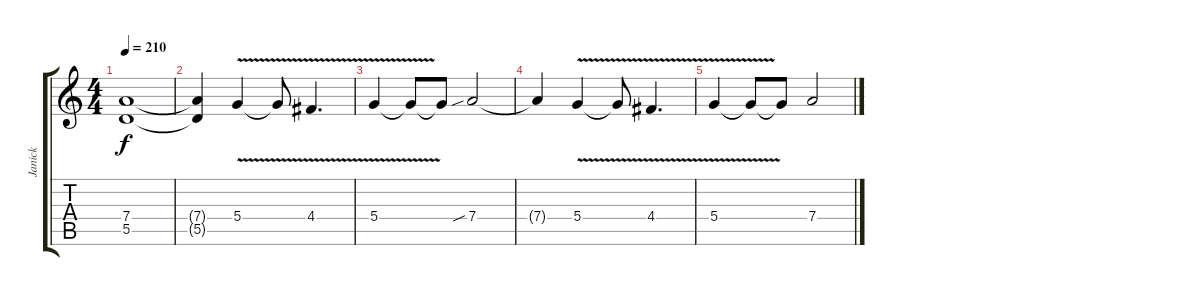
\track ("Janick" "Janick") {instrument distortionguitar}
\staff {score tabs}
\tuning (E4 B3 G3 D3 A2 E2) {hide}
\ts (4 4)
\tempo 210
\clef g2
\ks c
(7.4{t} 5.5{t}).1{dy f} |
(7.4{t} 5.5{t}).4 5.4{v}.4 5.4{t}.8 4.4{v}.4{d} |
5.4{v}.4 5.4{t}.8 5.4{t}.8 7.4{sib}.2 |
7.4{t}.4 5.4{v}.4 5.4{t}.8 4.4{v}.4{d} |
5.4{v}.4 5.4{t}.8 5.4{t}.8 7.4.2
